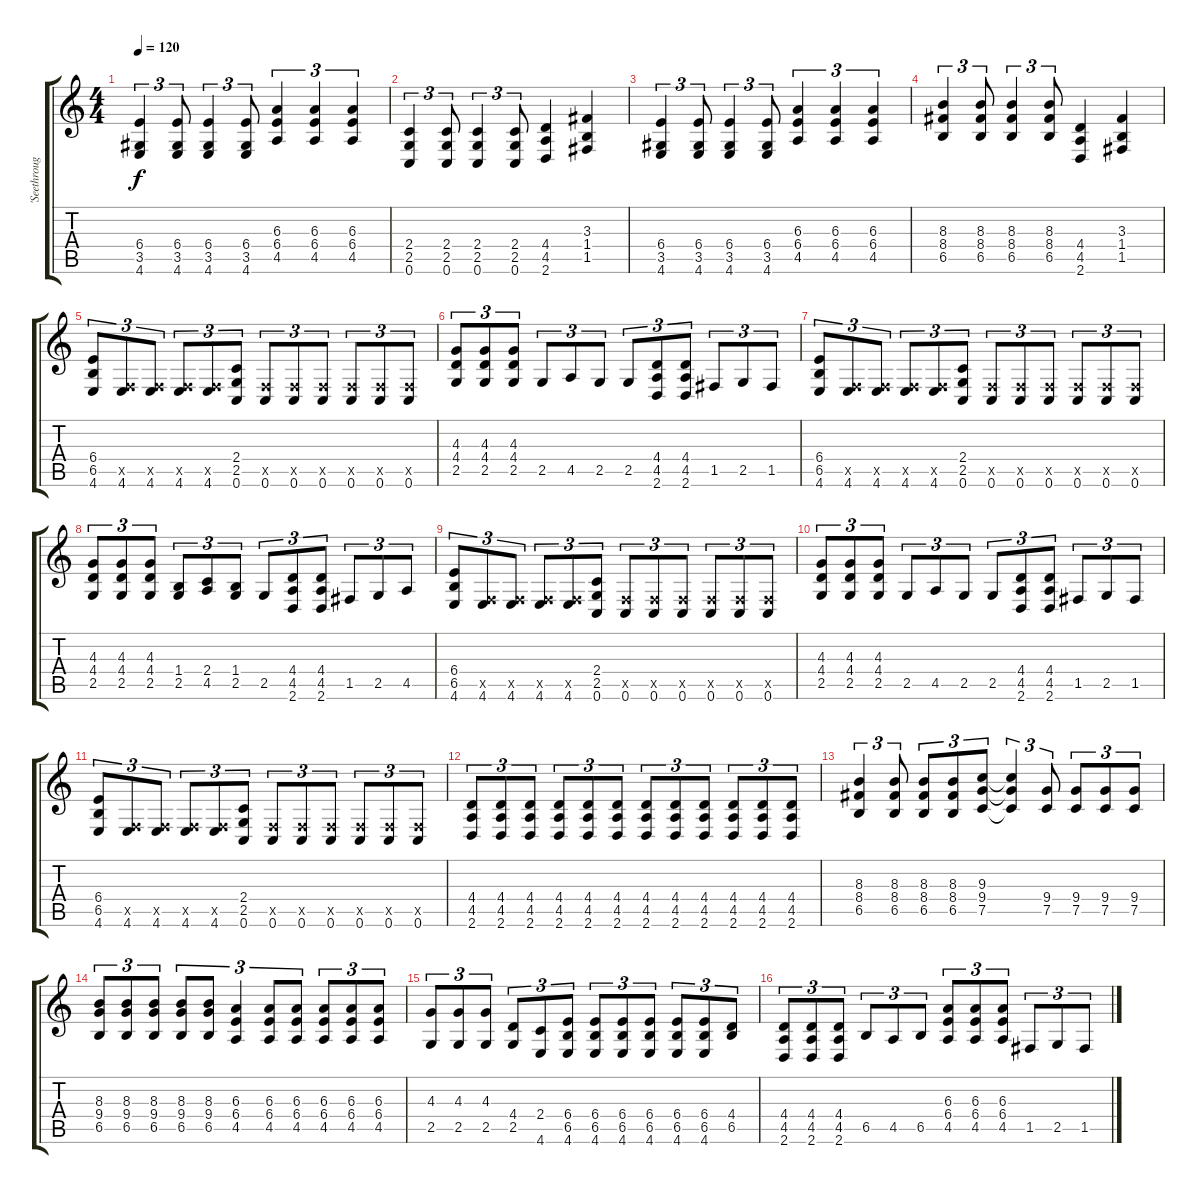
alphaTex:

\track ("'Seethrough'" "'Seethroug") {instrument distortionguitar}
\staff {score tabs}
\tuning (C4 G3 Eb3 Bb2 F2 C2) {hide}
\ts (4 4)
\tempo 120
\clef g2
\ks c
(6.4 3.5 4.6).4{tu (3 2) dy f} (6.4 3.5 4.6).8{tu (3 2)} (6.4 3.5 4.6).4{tu (3 2)} (6.4 3.5 4.6).8{tu (3 2)} (6.3 6.4 4.5).4{tu (3 2)} (6.3 6.4 4.5).4{tu (3 2)} (6.3 6.4 4.5).4{tu (3 2)} |
(2.4 2.5 0.6).4{tu (3 2)} (2.4 2.5 0.6).8{tu (3 2)} (2.4 2.5 0.6).4{tu (3 2)} (2.4 2.5 0.6).8{tu (3 2)} (4.4 4.5 2.6).4 (3.3 1.4 1.5).4 |
(6.4 3.5 4.6).4{tu (3 2)} (6.4 3.5 4.6).8{tu (3 2)} (6.4 3.5 4.6).4{tu (3 2)} (6.4 3.5 4.6).8{tu (3 2)} (6.3 6.4 4.5).4{tu (3 2)} (6.3 6.4 4.5).4{tu (3 2)} (6.3 6.4 4.5).4{tu (3 2)} |
(8.3 8.4 6.5).4{tu (3 2)} (8.3 8.4 6.5).8{tu (3 2)} (8.3 8.4 6.5).4{tu (3 2)} (8.3 8.4 6.5).8{tu (3 2)} (4.4 4.5 2.6).4 (3.3 1.4 1.5).4 |
(6.4 6.5 4.6).8{tu (3 2)} (0.5{x} 4.6).8{tu (3 2)} (0.5{x} 4.6).8{tu (3 2)} (0.5{x} 4.6).8{tu (3 2)} (0.5{x} 4.6).8{tu (3 2)} (2.4 2.5 0.6).8{tu (3 2)} (0.5{x} 0.6).8{tu (3 2)} (0.5{x} 0.6).8{tu (3 2)} (0.5{x} 0.6).8{tu (3 2)} (0.5{x} 0.6).8{tu (3 2)} (0.5{x} 0.6).8{tu (3 2)} (0.5{x} 0.6).8{tu (3 2)} |
(4.3 4.4 2.5).8{tu (3 2)} (4.3 4.4 2.5).8{tu (3 2)} (4.3 4.4 2.5).8{tu (3 2)} 2.5.8{tu (3 2)} 4.5.8{tu (3 2)} 2.5.8{tu (3 2)} 2.5.8{tu (3 2)} (4.4 4.5 2.6).8{tu (3 2)} (4.4 4.5 2.6).8{tu (3 2)} 1.5.8{tu (3 2)} 2.5.8{tu (3 2)} 1.5.8{tu (3 2)} |
(6.4 6.5 4.6).8{tu (3 2)} (0.5{x} 4.6).8{tu (3 2)} (0.5{x} 4.6).8{tu (3 2)} (0.5{x} 4.6).8{tu (3 2)} (0.5{x} 4.6).8{tu (3 2)} (2.4 2.5 0.6).8{tu (3 2)} (0.5{x} 0.6).8{tu (3 2)} (0.5{x} 0.6).8{tu (3 2)} (0.5{x} 0.6).8{tu (3 2)} (0.5{x} 0.6).8{tu (3 2)} (0.5{x} 0.6).8{tu (3 2)} (0.5{x} 0.6).8{tu (3 2)} |
(4.3 4.4 2.5).8{tu (3 2)} (4.3 4.4 2.5).8{tu (3 2)} (4.3 4.4 2.5).8{tu (3 2)} (1.4 2.5).8{tu (3 2)} (2.4 4.5).8{tu (3 2)} (1.4 2.5).8{tu (3 2)} 2.5.8{tu (3 2)} (4.4 4.5 2.6).8{tu (3 2)} (4.4 4.5 2.6).8{tu (3 2)} 1.5.8{tu (3 2)} 2.5.8{tu (3 2)} 4.5.8{tu (3 2)} |
(6.4 6.5 4.6).8{tu (3 2)} (0.5{x} 4.6).8{tu (3 2)} (0.5{x} 4.6).8{tu (3 2)} (0.5{x} 4.6).8{tu (3 2)} (0.5{x} 4.6).8{tu (3 2)} (2.4 2.5 0.6).8{tu (3 2)} (0.5{x} 0.6).8{tu (3 2)} (0.5{x} 0.6).8{tu (3 2)} (0.5{x} 0.6).8{tu (3 2)} (0.5{x} 0.6).8{tu (3 2)} (0.5{x} 0.6).8{tu (3 2)} (0.5{x} 0.6).8{tu (3 2)} |
(4.3 4.4 2.5).8{tu (3 2)} (4.3 4.4 2.5).8{tu (3 2)} (4.3 4.4 2.5).8{tu (3 2)} 2.5.8{tu (3 2)} 4.5.8{tu (3 2)} 2.5.8{tu (3 2)} 2.5.8{tu (3 2)} (4.4 4.5 2.6).8{tu (3 2)} (4.4 4.5 2.6).8{tu (3 2)} 1.5.8{tu (3 2)} 2.5.8{tu (3 2)} 1.5.8{tu (3 2)} |
(6.4 6.5 4.6).8{tu (3 2)} (0.5{x} 4.6).8{tu (3 2)} (0.5{x} 4.6).8{tu (3 2)} (0.5{x} 4.6).8{tu (3 2)} (0.5{x} 4.6).8{tu (3 2)} (2.4 2.5 0.6).8{tu (3 2)} (0.5{x} 0.6).8{tu (3 2)} (0.5{x} 0.6).8{tu (3 2)} (0.5{x} 0.6).8{tu (3 2)} (0.5{x} 0.6).8{tu (3 2)} (0.5{x} 0.6).8{tu (3 2)} (0.5{x} 0.6).8{tu (3 2)} |
(4.4 4.5 2.6).8{tu (3 2)} (4.4 4.5 2.6).8{tu (3 2)} (4.4 4.5 2.6).8{tu (3 2)} (4.4 4.5 2.6).8{tu (3 2)} (4.4 4.5 2.6).8{tu (3 2)} (4.4 4.5 2.6).8{tu (3 2)} (4.4 4.5 2.6).8{tu (3 2)} (4.4 4.5 2.6).8{tu (3 2)} (4.4 4.5 2.6).8{tu (3 2)} (4.4 4.5 2.6).8{tu (3 2)} (4.4 4.5 2.6).8{tu (3 2)} (4.4 4.5 2.6).8{tu (3 2)} |
(8.3 8.4 6.5).4{tu (3 2)} (8.3 8.4 6.5).8{tu (3 2)} (8.3 8.4 6.5).8{tu (3 2)} (8.3 8.4 6.5).8{tu (3 2)} (9.3 9.4 7.5).8{tu (3 2)} (9.3{t} 9.4{t} 7.5{t}).4{tu (3 2)} (9.4 7.5).8{tu (3 2)} (9.4 7.5).8{tu (3 2)} (9.4 7.5).8{tu (3 2)} (9.4 7.5).8{tu (3 2)} |
(8.3 9.4 6.5).8{tu (3 2)} (8.3 9.4 6.5).8{tu (3 2)} (8.3 9.4 6.5).8{tu (3 2)} (8.3 9.4 6.5).8{tu (3 2)} (8.3 9.4 6.5).8{tu (3 2)} (6.3 6.4 4.5).4{tu (3 2)} (6.3 6.4 4.5).8{tu (3 2)} (6.3 6.4 4.5).8{tu (3 2)} (6.3 6.4 4.5).8{tu (3 2)} (6.3 6.4 4.5).8{tu (3 2)} (6.3 6.4 4.5).8{tu (3 2)} |
(4.3 2.5).8{tu (3 2)} (4.3 2.5).8{tu (3 2)} (4.3 2.5).8{tu (3 2)} (4.4 2.5).8{tu (3 2)} (2.4 4.6).8{tu (3 2)} (6.4 6.5 4.6).8{tu (3 2)} (6.4 6.5 4.6).8{tu (3 2)} (6.4 6.5 4.6).8{tu (3 2)} (6.4 6.5 4.6).8{tu (3 2)} (6.4 6.5 4.6).8{tu (3 2)} (6.4 6.5 4.6).8{tu (3 2)} (4.4 6.5).8{tu (3 2)} |
(4.4 4.5 2.6).8{tu (3 2)} (4.4 4.5 2.6).8{tu (3 2)} (4.4 4.5 2.6).8{tu (3 2)} 6.5.8{tu (3 2)} 4.5.8{tu (3 2)} 6.5.8{tu (3 2)} (6.3 6.4 4.5).8{tu (3 2)} (6.3 6.4 4.5).8{tu (3 2)} (6.3 6.4 4.5).8{tu (3 2)} 1.5.8{tu (3 2)} 2.5.8{tu (3 2)} 1.5.8{tu (3 2)}
